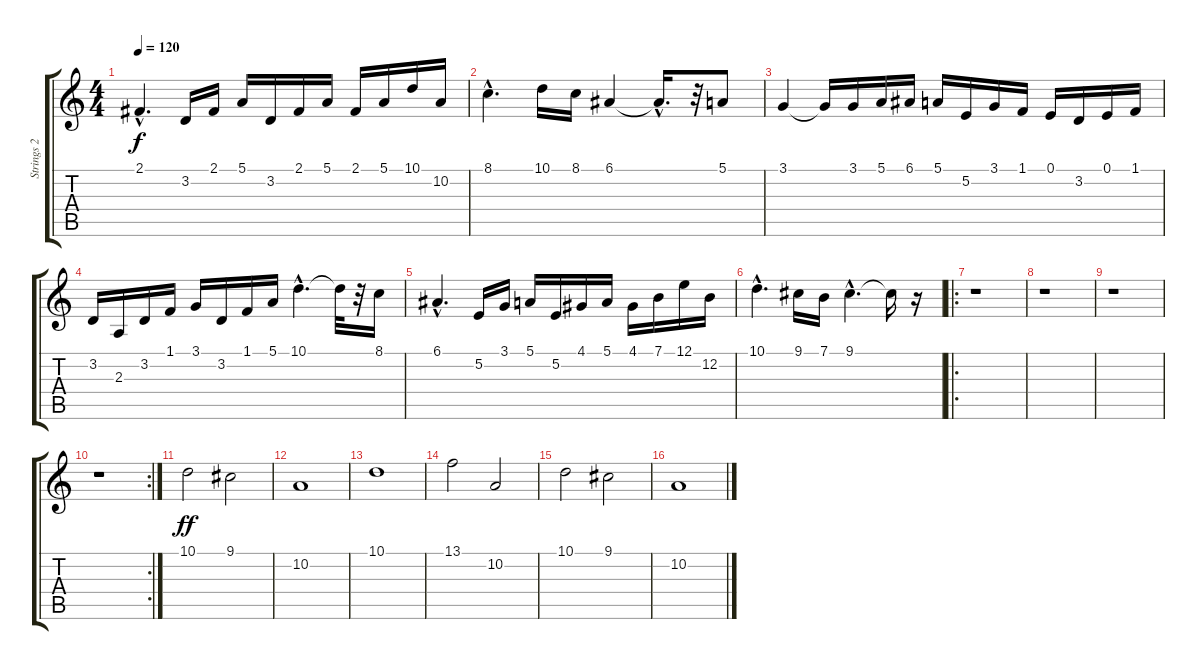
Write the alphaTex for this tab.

\track ("Strings 2" "Strings 2") {instrument synthstrings1}
\staff {score tabs}
\tuning (E4 B3 G3 D3 A2 E2) {hide}
\ts (4 4)
\tempo 120
\clef g2
\ks c
2.1{hac}.4{d dy f} 3.2.16 2.1.16 5.1.16 3.2.16 2.1.16 5.1.16 2.1.16 5.1.16 10.1.16 10.2.16 |
8.1{hac}.4{d} 10.1.16 8.1.16 6.1.4 6.1{hac t}.16{d} r.32 5.1.8 |
3.1.4 3.1{t}.16 3.1.16 5.1.16 6.1.16 5.1.16 5.2.16 3.1.16 1.1.16 0.1.16 3.2.16 0.1.16 1.1.16 |
3.2.16 2.3.16 3.2.16 1.1.16 3.1.16 3.2.16 1.1.16 5.1.16 10.1{hac}.4{d} 10.1{t}.32 r.32 8.1.16 |
6.1{hac}.4{d} 5.2.16 3.1.16 5.1.16 5.2.16 4.1.16 5.1.16 4.1.16 7.1.16 12.1.16 12.2.16 |
10.1{hac}.4{d} 9.1.16 7.1.16 9.1{hac}.4{d} 9.1{t}.16 r.16 |
\ro
r.1 |
r.1 |
r.1 |
\rc 2
r.1 |
10.1.2{dy ff} 9.1.2 |
10.2.1 |
10.1.1 |
13.1.2 10.2.2 |
10.1.2 9.1.2 |
10.2.1
